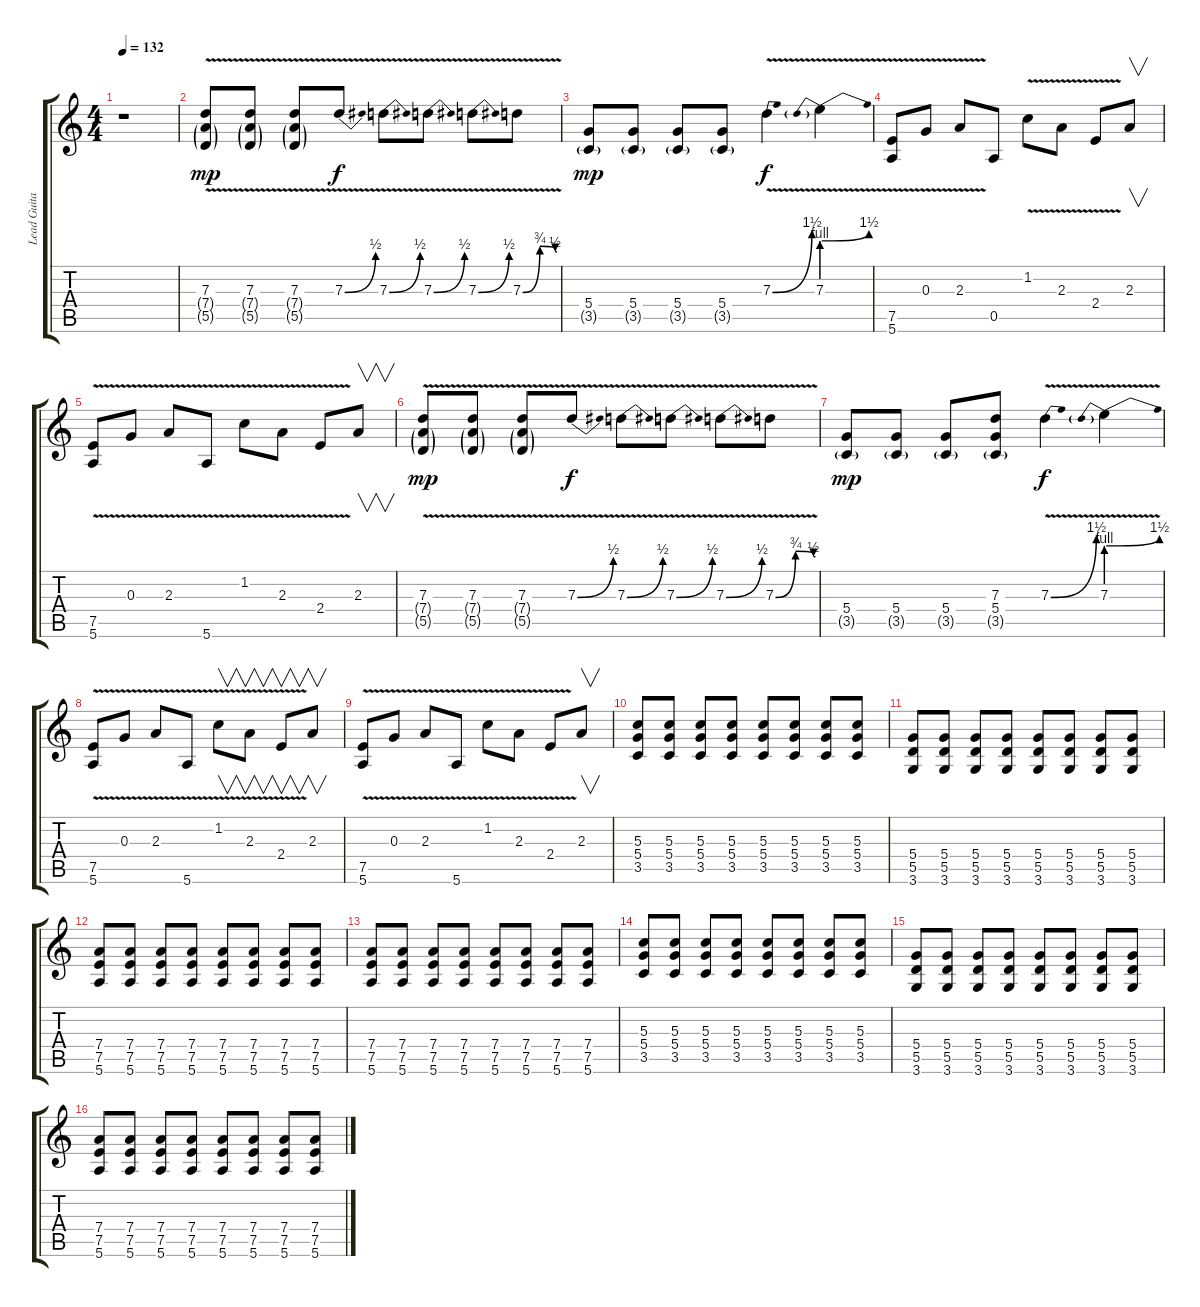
\track ("Lead Guitar" "Lead Guita") {instrument overdrivenguitar}
\staff {score tabs}
\tuning (E4 B3 G3 D3 A2 E2) {hide}
\ts (4 4)
\tempo 132
\clef g2
\ks c
r.1{dy f} |
(7.3{v} 7.4{g} 5.5{g}).8{dy mp} (7.3{v} 7.4{g} 5.5{g}).8 (7.3{v} 7.4{g} 5.5{g}).8 7.3{be (bend 0 0 60 2) v}.8{dy f} 7.3{be (bend 0 0 60 2) v}.8 7.3{be (bend 0 0 60 2) v}.8 7.3{be (bend 0 0 60 2) v}.8 7.3{be (custom 0 0 30 3 57 2 60 2) v}.8 |
(5.4 3.5{g}).8{dy mp} (5.4 3.5{g}).8 (5.4 3.5{g}).8 (5.4 3.5{g}).8 7.3{be (bend 0 0 60 6) v}.4{dy f} 7.3{be (prebendbend 0 4 60 6) v}.4 |
(7.5{v} 5.6).8 0.3{v}.8 2.3{v}.8 0.5.8 1.2{v}.8 2.3{v}.8 2.4{v}.8 2.3.8{v} |
(7.5{v} 5.6).8 0.3{v}.8 2.3{v}.8 5.6{v}.8 1.2{v}.8 2.3{v}.8 2.4{v}.8 2.3.8{v} |
(7.3{v} 7.4{g} 5.5{g}).8{dy mp} (7.3{v} 7.4{g} 5.5{g}).8 (7.3{v} 7.4{g} 5.5{g}).8 7.3{be (bend 0 0 60 2) v}.8{dy f} 7.3{be (bend 0 0 60 2) v}.8 7.3{be (bend 0 0 60 2) v}.8 7.3{be (bend 0 0 60 2) v}.8 7.3{be (custom 0 0 30 3 57 2 60 2) v}.8 |
(5.4 3.5{g}).8{dy mp} (5.4 3.5{g}).8 (5.4 3.5{g}).8 (7.3 5.4 3.5{g}).8 7.3{be (bend 0 0 60 6) v}.4{dy f} 7.3{be (prebendbend 0 4 60 6) v}.4 |
(7.5{v} 5.6).8 0.3{v}.8 2.3{v}.8 5.6{v}.8 1.2{v}.8{v} 2.3{v}.8{v} 2.4{v}.8{v} 2.3.8{v} |
(7.5{v} 5.6).8 0.3{v}.8 2.3{v}.8 5.6{v}.8 1.2{v}.8 2.3{v}.8 2.4{v}.8 2.3.8{v} |
(5.3 5.4 3.5).8 (5.3 5.4 3.5).8 (5.3 5.4 3.5).8 (5.3 5.4 3.5).8 (5.3 5.4 3.5).8 (5.3 5.4 3.5).8 (5.3 5.4 3.5).8 (5.3 5.4 3.5).8 |
(5.4 5.5 3.6).8 (5.4 5.5 3.6).8 (5.4 5.5 3.6).8 (5.4 5.5 3.6).8 (5.4 5.5 3.6).8 (5.4 5.5 3.6).8 (5.4 5.5 3.6).8 (5.4 5.5 3.6).8 |
(7.4 7.5 5.6).8 (7.4 7.5 5.6).8 (7.4 7.5 5.6).8 (7.4 7.5 5.6).8 (7.4 7.5 5.6).8 (7.4 7.5 5.6).8 (7.4 7.5 5.6).8 (7.4 7.5 5.6).8 |
(7.4 7.5 5.6).8 (7.4 7.5 5.6).8 (7.4 7.5 5.6).8 (7.4 7.5 5.6).8 (7.4 7.5 5.6).8 (7.4 7.5 5.6).8 (7.4 7.5 5.6).8 (7.4 7.5 5.6).8 |
(5.3 5.4 3.5).8 (5.3 5.4 3.5).8 (5.3 5.4 3.5).8 (5.3 5.4 3.5).8 (5.3 5.4 3.5).8 (5.3 5.4 3.5).8 (5.3 5.4 3.5).8 (5.3 5.4 3.5).8 |
(5.4 5.5 3.6).8 (5.4 5.5 3.6).8 (5.4 5.5 3.6).8 (5.4 5.5 3.6).8 (5.4 5.5 3.6).8 (5.4 5.5 3.6).8 (5.4 5.5 3.6).8 (5.4 5.5 3.6).8 |
(7.4 7.5 5.6).8 (7.4 7.5 5.6).8 (7.4 7.5 5.6).8 (7.4 7.5 5.6).8 (7.4 7.5 5.6).8 (7.4 7.5 5.6).8 (7.4 7.5 5.6).8 (7.4 7.5 5.6).8
